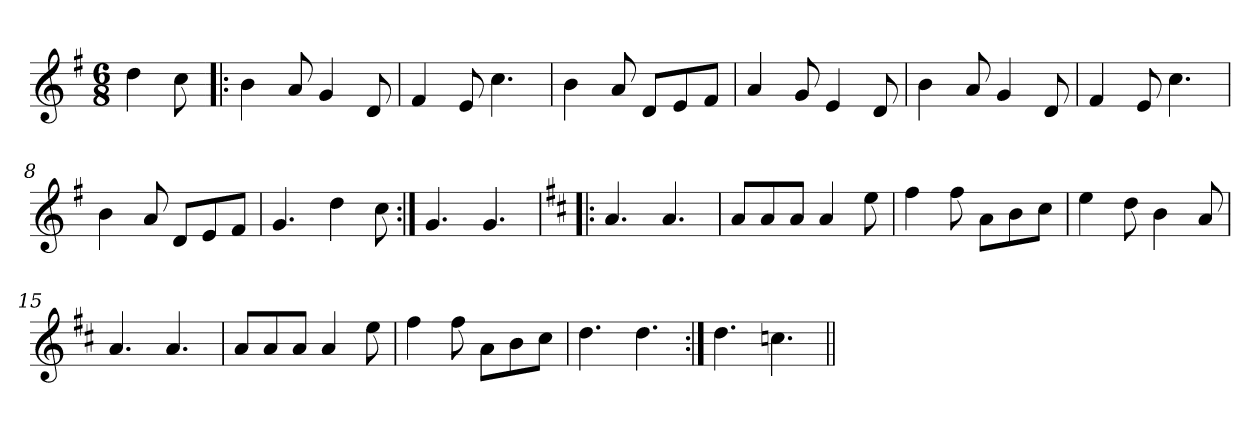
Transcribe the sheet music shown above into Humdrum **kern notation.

**kern
*part1
*staff1
*clefG2
*k[f#]
*G:
*M6/8
=1
4dd\
8cc\
=2!|:
4b\
8a/
4g/
8d/
=3
4f#/
8e/
4.cc\
=4
4b\
8a/
8d/L
8e/
8f#/J
=5
4a/
8g/
4e/
8d/
=6
4b\
8a/
4g/
8d/
=7
4f#/
8e/
4.cc\
=8
4b\
8a/
8d/L
8e/
8f#/J
=9
4.g/
4dd\
8cc\
!!LO:LB:g=z
=10:|!
4.g/
4.g/
=11!|:
*k[f#c#]
*D:
4.a/
4.a/
=12
8a/L
8a/
8a/J
4a/
8ee\
=13
4ff#\
8ff#\
8a\L
8b\
8cc#\J
=14
4ee\
8dd\
4b\
8a/
=15
4.a/
4.a/
=16
8a/L
8a/
8a/J
4a/
8ee\
=17
4ff#\
8ff#\
8a\L
8b\
8cc#\J
=18
4.dd\
4.dd\
!!LO:LB:g=z
=19:|!
4.dd\
4.ccn\
=||
*-
